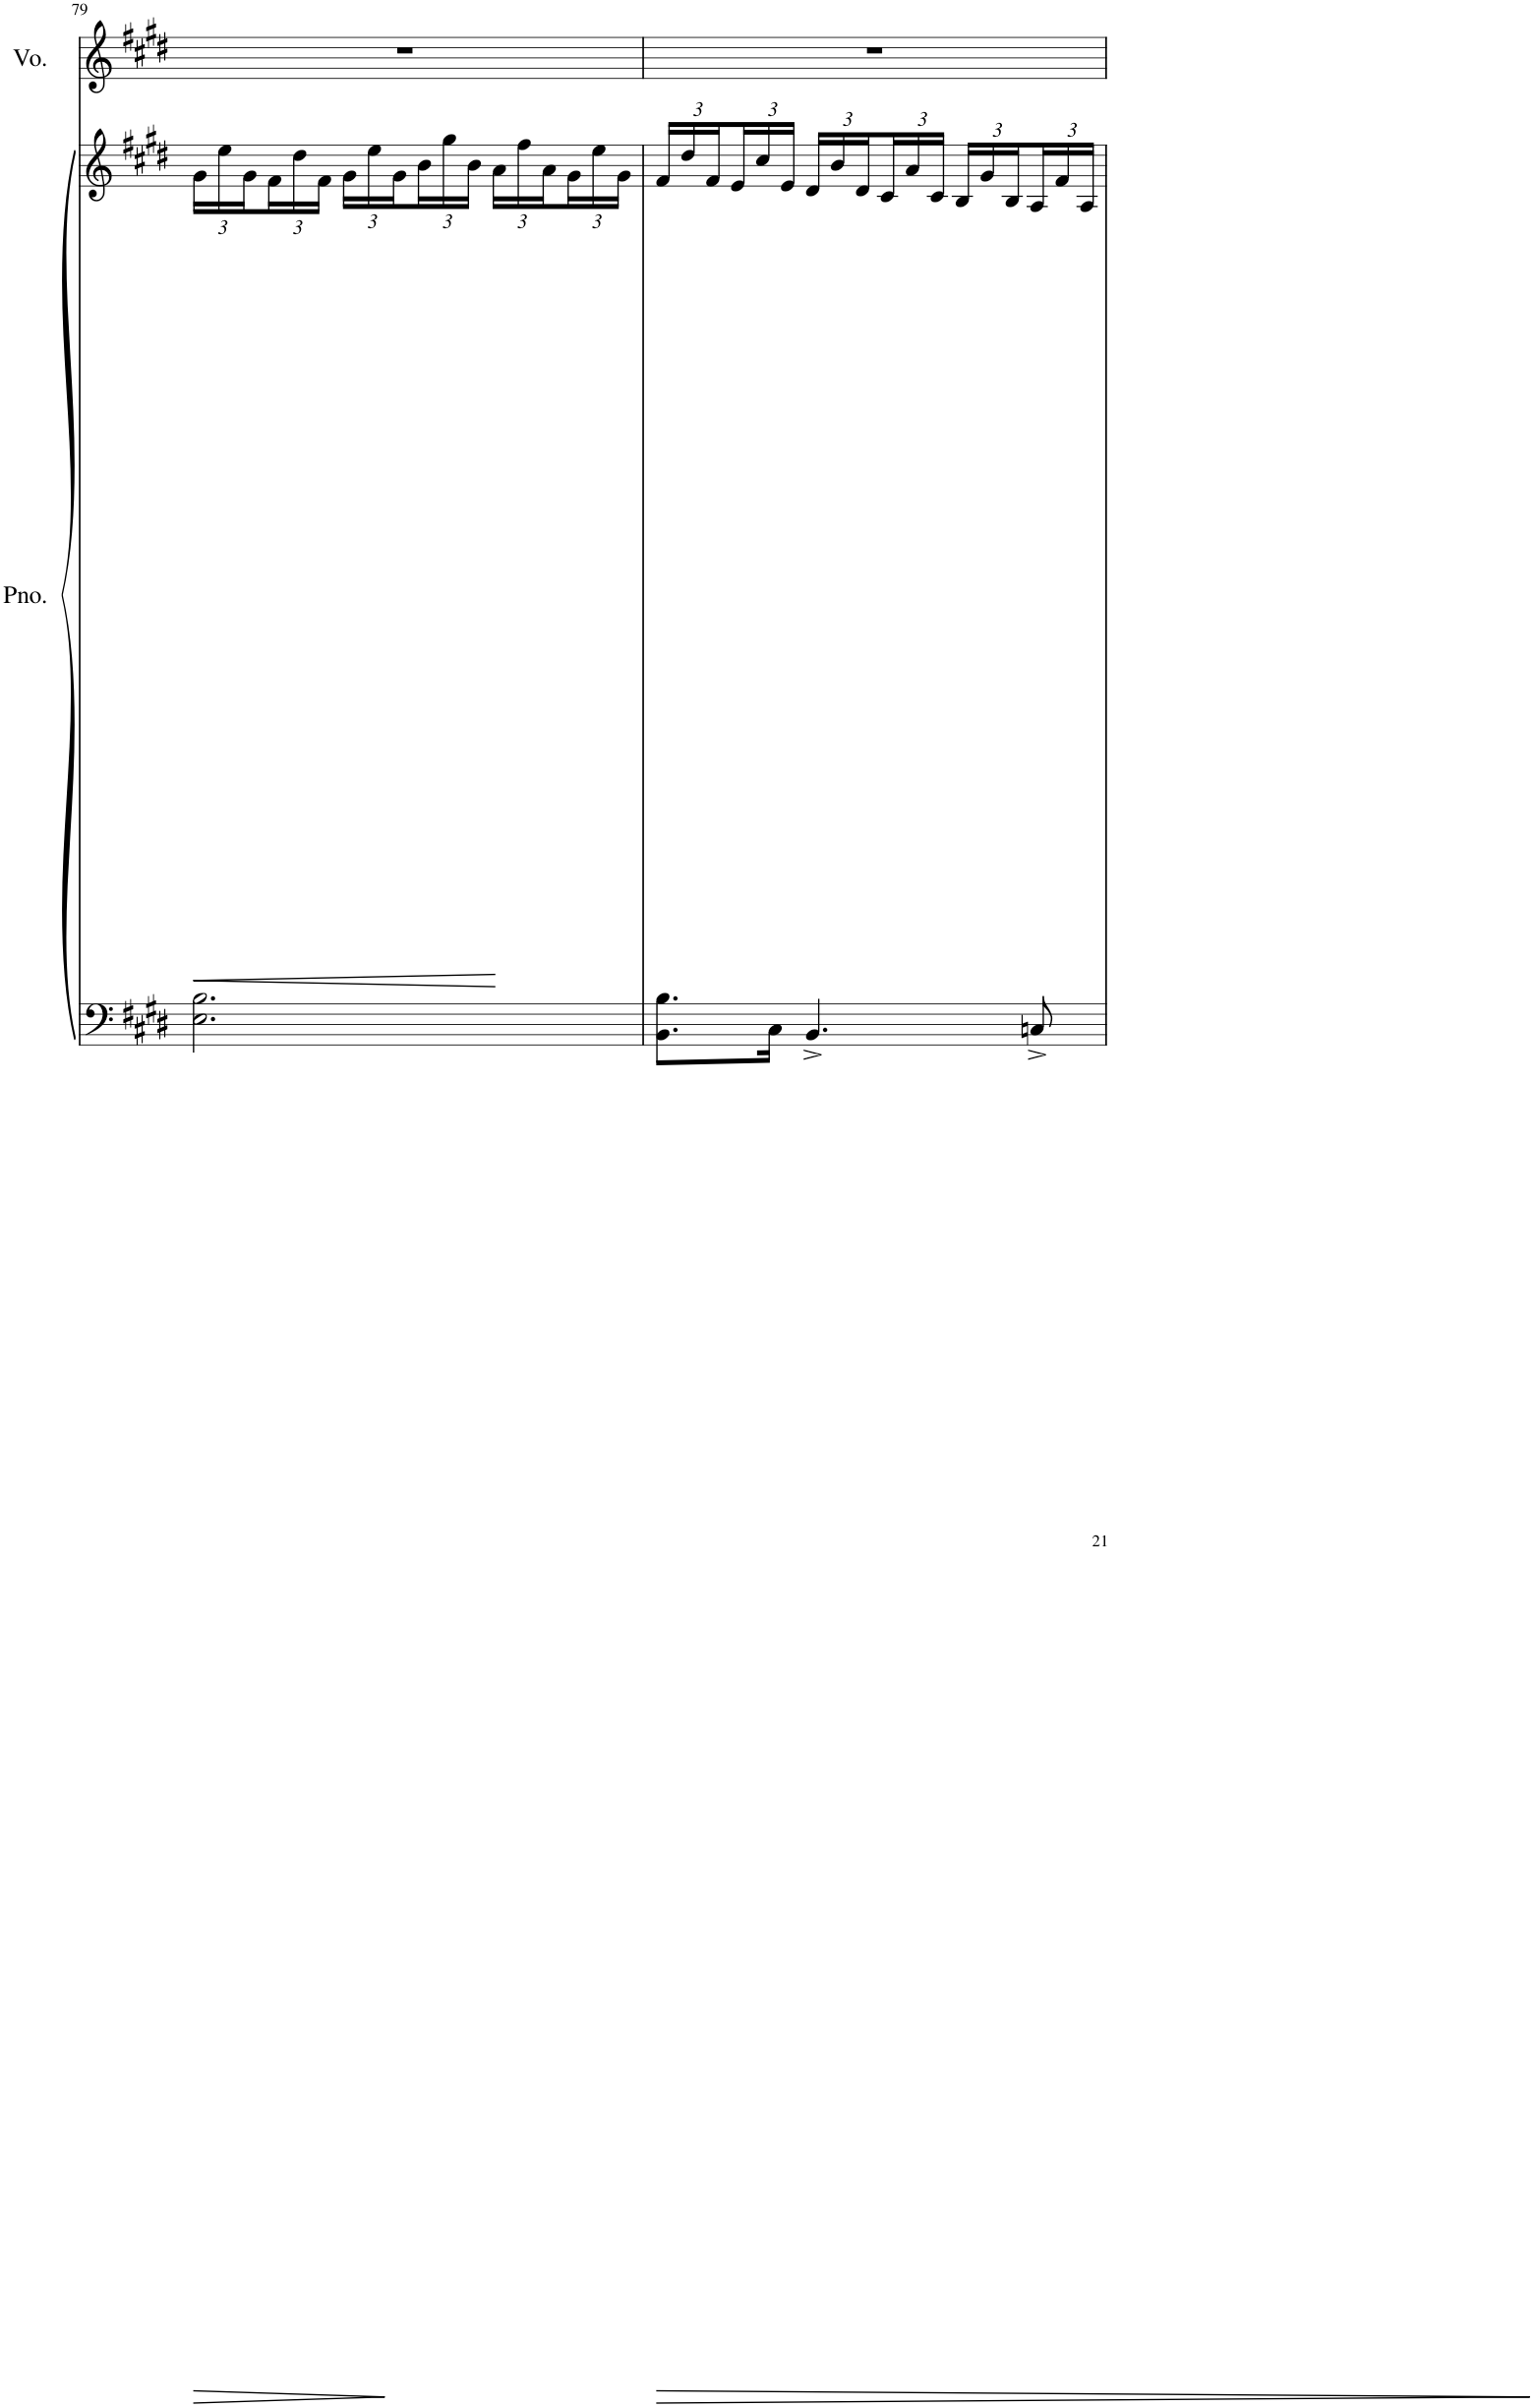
**kern	**kern	**dynam	**kern
*part2	*part2	*part2	*part1
*staff3	*staff2	*staff2/3	*staff1
*I"Piano	*	*	*I"Voice
*I'Pno.	*	*	*I'Vo.
!!LO:PB:g=z
*clefF4	*clefG2	*	*clefG2
*k[f#c#g#d#]	*k[f#c#g#d#]	*	*k[f#c#g#d#]
*M3/4	*M3/4	*	*M3/4
*	*Xbrackettup	*	*
=79	=79	=79	=79
!	!	!LO:HP:b	!
2.E\ 2.B\	24g#\LL	<	2.r
.	24ee\	.	.
.	24g#\	.	.
.	24f#\	.	.
.	24dd#\	.	.
.	24f#\JJ	.	.
.	24g#\LL	.	.
.	24ee\	.	.
.	24g#\	.	.
.	24b\	.	.
.	24gg#\	.	.
.	24b\JJ	.	.
.	24a\LL	.	.
.	24ff#\	.	.
.	24a\	.	.
.	24g#\	.	.
.	24ee\	.	.
.	24g#\JJ	.	.
.	.	[	.
=80	=80	=80	=80
8.BB\ 8.B\L	24f#/LL	.	2.r
.	24dd#/	.	.
.	24f#/	.	.
.	24e/	.	.
.	24cc#/	.	.
16C#\Jk	.	.	.
.	24e/JJ	.	.
4.BB^/	24d#/LL	.	.
.	24b/	.	.
.	24d#/	.	.
.	24c#/	.	.
.	24a/	.	.
.	24c#/JJ	.	.
.	24B/LL	.	.
.	24g#/	.	.
.	24B/	.	.
8Cn^/	24A/	.	.
.	24f#/	.	.
.	24A/JJ	.	.
=	=	=	=
*-	*-	*-	*-
